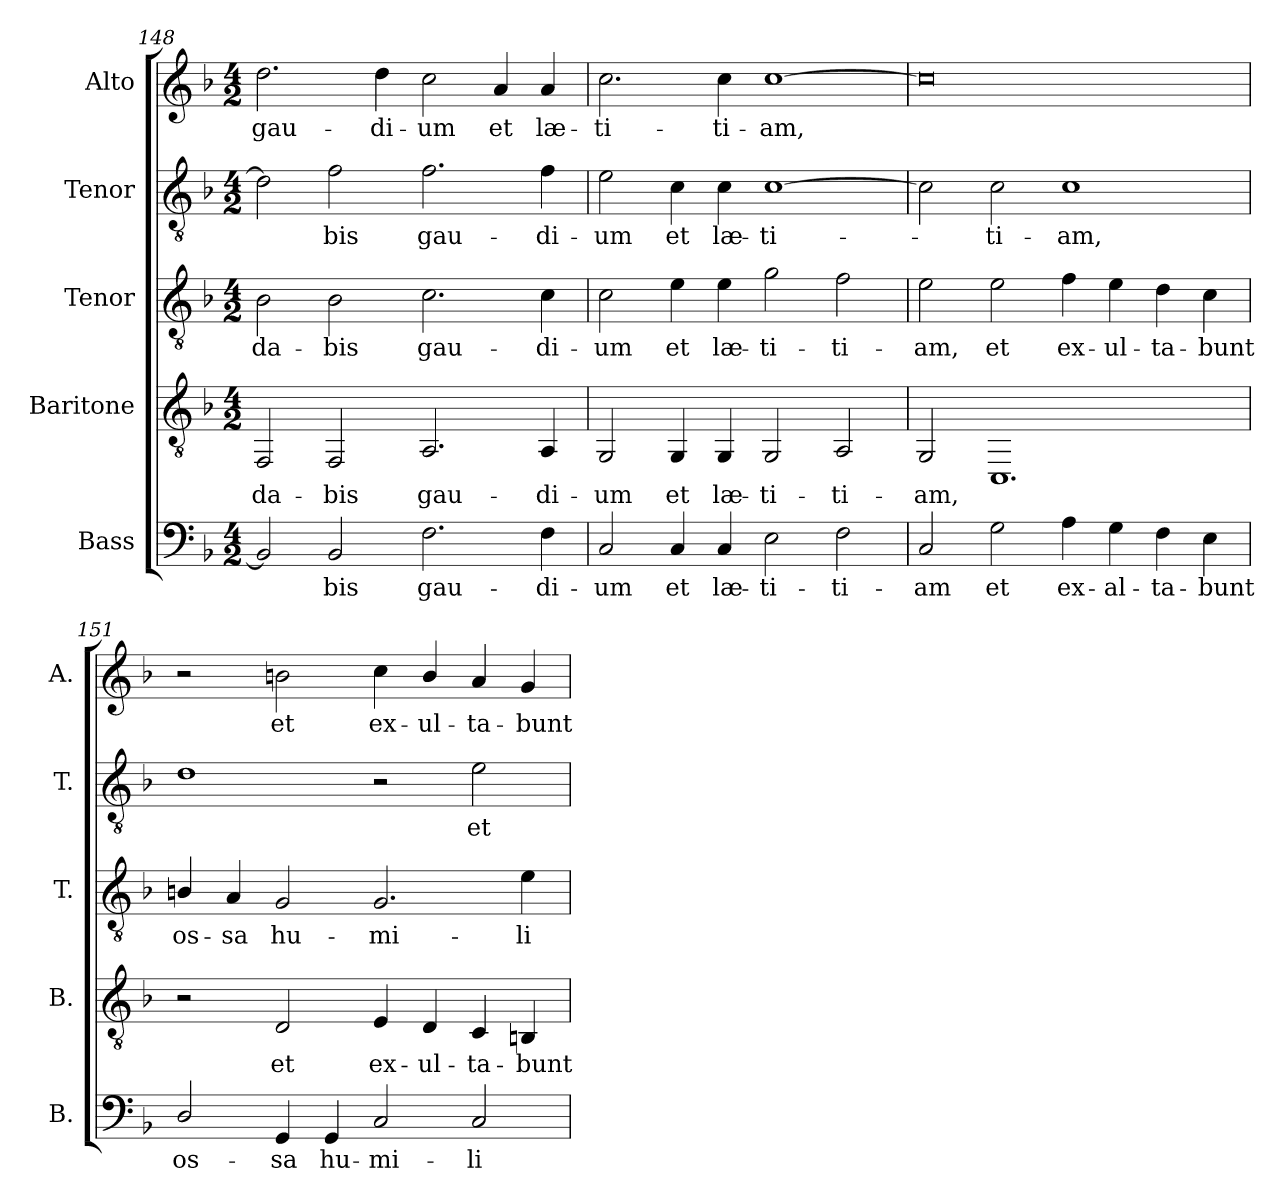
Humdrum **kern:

**kern	**text	**kern	**text	**kern	**text	**kern	**text	**kern	**text
*part5	*part5	*part4	*part4	*part3	*part3	*part2	*part2	*part1	*part1
*staff5	*staff5	*staff4	*staff4	*staff3	*staff3	*staff2	*staff2	*staff1	*staff1
*I"Bass	*	*I"Baritone	*	*I"Tenor	*	*I"Tenor	*	*I"Alto	*
*I'B.	*	*I'B.	*	*I'T.	*	*I'T.	*	*I'A.	*
*clefF4	*	*clefGv2	*	*clefGv2	*	*clefGv2	*	*clefG2	*
*	*	*	*	*ITrd7c12	*	*ITrd7c12	*	*	*
*k[b-]	*	*k[b-]	*	*k[b-]	*	*k[b-]	*	*k[b-]	*
*F:	*	*F:	*	*F:	*	*F:	*	*F:	*
*M4/2	*	*M4/2	*	*M4/2	*	*M4/2	*	*M4/2	*
=148	=148	=148	=148	=148	=148	=148	=148	=148	=148
!	!	!	!LO:LY:b:color=#000000	!	!	!	!	!	!
!	!	!	!	!	!LO:LY:b:color=#000000	!	!	!	!
!	!	!	!	!	!	!	!	!	!LO:LY:b:color=#000000
2BB-i/]	.	2FFi/	da-	2BB-i\	da-	2Di\]	.	2.ddi\	gau-
!	!LO:LY:b:color=#000000	!	!	!	!	!	!	!	!
!	!	!	!LO:LY:b:color=#000000	!	!	!	!	!	!
!	!	!	!	!	!LO:LY:b:color=#000000	!	!	!	!
!	!	!	!	!	!	!	!LO:LY:b:color=#000000	!	!
2BB-i/	-bis	2FFi/	-bis	2BB-i\	-bis	2Fi\	-bis	.	.
!	!	!	!	!	!	!	!	!	!LO:LY:b:color=#000000
.	.	.	.	.	.	.	.	4ddi\	-di-
!	!LO:LY:b:color=#000000	!	!	!	!	!	!	!	!
!	!	!	!LO:LY:b:color=#000000	!	!	!	!	!	!
!	!	!	!	!	!LO:LY:b:color=#000000	!	!	!	!
!	!	!	!	!	!	!	!LO:LY:b:color=#000000	!	!
!	!	!	!	!	!	!	!	!	!LO:LY:b:color=#000000
2.Fi\	gau-	2.AAi/	gau-	2.Ci\	gau-	2.Fi\	gau-	2cci\	-um
!	!	!	!	!	!	!	!	!	!LO:LY:b:color=#000000
.	.	.	.	.	.	.	.	4ai/	et
!	!LO:LY:b:color=#000000	!	!	!	!	!	!	!	!
!	!	!	!LO:LY:b:color=#000000	!	!	!	!	!	!
!	!	!	!	!	!LO:LY:b:color=#000000	!	!	!	!
!	!	!	!	!	!	!	!LO:LY:b:color=#000000	!	!
!	!	!	!	!	!	!	!	!	!LO:LY:b:color=#000000
4Fi\	-di-	4AAi/	-di-	4Ci\	-di-	4Fi\	-di-	4ai/	læ-
!!LO:PB:g=z
=149	=149	=149	=149	=149	=149	=149	=149	=149	=149
!	!LO:LY:b:color=#000000	!	!	!	!	!	!	!	!
!	!	!	!LO:LY:b:color=#000000	!	!	!	!	!	!
!	!	!	!	!	!LO:LY:b:color=#000000	!	!	!	!
!	!	!	!	!	!	!	!LO:LY:b:color=#000000	!	!
!	!	!	!	!	!	!	!	!	!LO:LY:b:color=#000000
2Ci/	-um	2GGi/	-um	2Ci\	-um	2Ei\	-um	2.cci\	-ti-
!	!LO:LY:b:color=#000000	!	!	!	!	!	!	!	!
!	!	!	!LO:LY:b:color=#000000	!	!	!	!	!	!
!	!	!	!	!	!LO:LY:b:color=#000000	!	!	!	!
!	!	!	!	!	!	!	!LO:LY:b:color=#000000	!	!
4Ci/	et	4GGi/	et	4Ei\	et	4Ci\	et	.	.
!	!LO:LY:b:color=#000000	!	!	!	!	!	!	!	!
!	!	!	!LO:LY:b:color=#000000	!	!	!	!	!	!
!	!	!	!	!	!LO:LY:b:color=#000000	!	!	!	!
!	!	!	!	!	!	!	!LO:LY:b:color=#000000	!	!
!	!	!	!	!	!	!	!	!	!LO:LY:b:color=#000000
4Ci/	læ-	4GGi/	læ-	4Ei\	læ-	4Ci\	læ-	4cci\	-ti-
!	!LO:LY:b:color=#000000	!	!	!	!	!	!	!	!
!	!	!	!LO:LY:b:color=#000000	!	!	!	!	!	!
!	!	!	!	!	!LO:LY:b:color=#000000	!	!	!	!
!	!	!	!	!	!	!	!LO:LY:b:color=#000000	!	!
!	!	!	!	!	!	!	!	!	!LO:LY:b:color=#000000
2Ei\	-ti-	2GGi/	-ti-	2Gi\	-ti-	[1Ci	-ti-	[1cci	-am,
!	!LO:LY:b:color=#000000	!	!	!	!	!	!	!	!
!	!	!	!LO:LY:b:color=#000000	!	!	!	!	!	!
!	!	!	!	!	!LO:LY:b:color=#000000	!	!	!	!
2Fi\	-ti-	2AAi/	-ti-	2Fi\	-ti-	.	.	.	.
=150	=150	=150	=150	=150	=150	=150	=150	=150	=150
!	!LO:LY:b:color=#000000	!	!	!	!	!	!	!	!
!	!	!	!LO:LY:b:color=#000000	!	!	!	!	!	!
!	!	!	!	!	!LO:LY:b:color=#000000	!	!	!	!
2Ci/	-am	2GGi/	-am,	2Ei\	-am,	2Ci\]	.	0cci]	.
!	!LO:LY:b:color=#000000	!	!	!	!	!	!	!	!
!	!	!	!	!	!LO:LY:b:color=#000000	!	!	!	!
!	!	!	!	!	!	!	!LO:LY:b:color=#000000	!	!
2Gi\	et	1.CCi	.	2Ei\	et	2Ci\	-ti-	.	.
!	!LO:LY:b:color=#000000	!	!	!	!	!	!	!	!
!	!	!	!	!	!LO:LY:b:color=#000000	!	!	!	!
!	!	!	!	!	!	!	!LO:LY:b:color=#000000	!	!
4Ai\	ex-	.	.	4Fi\	ex-	1Ci	-am,	.	.
!	!LO:LY:b:color=#000000	!	!	!	!	!	!	!	!
!	!	!	!	!	!LO:LY:b:color=#000000	!	!	!	!
4Gi\	-al-	.	.	4Ei\	-ul-	.	.	.	.
!	!LO:LY:b:color=#000000	!	!	!	!	!	!	!	!
!	!	!	!	!	!LO:LY:b:color=#000000	!	!	!	!
4Fi\	-ta-	.	.	4Di\	-ta-	.	.	.	.
!	!LO:LY:b:color=#000000	!	!	!	!	!	!	!	!
!	!	!	!	!	!LO:LY:b:color=#000000	!	!	!	!
4Ei\	-bunt	.	.	4Ci\	-bunt	.	.	.	.
=151	=151	=151	=151	=151	=151	=151	=151	=151	=151
!	!LO:LY:b:color=#000000	!	!	!	!	!	!	!	!
!	!	!	!	!	!LO:LY:b:color=#000000	!	!	!	!
2Di/	os-	2r	.	4BBni/	os-	1Di	.	2r	.
!	!	!	!	!	!LO:LY:b:color=#000000	!	!	!	!
.	.	.	.	4AAi/	-sa	.	.	.	.
!	!LO:LY:b:color=#000000	!	!	!	!	!	!	!	!
!	!	!	!LO:LY:b:color=#000000	!	!	!	!	!	!
!	!	!	!	!	!LO:LY:b:color=#000000	!	!	!	!
!	!	!	!	!	!	!	!	!	!LO:LY:b:color=#000000
4GGi/	-sa	2Di/	et	2GGi/	hu-	.	.	2bni\	et
!	!LO:LY:b:color=#000000	!	!	!	!	!	!	!	!
4GGi/	hu-	.	.	.	.	.	.	.	.
!	!LO:LY:b:color=#000000	!	!	!	!	!	!	!	!
!	!	!	!LO:LY:b:color=#000000	!	!	!	!	!	!
!	!	!	!	!	!LO:LY:b:color=#000000	!	!	!	!
!	!	!	!	!	!	!	!	!	!LO:LY:b:color=#000000
2Ci/	-mi-	4Ei/	ex-	2.GGi/	-mi-	2r	.	4cci\	ex-
!	!	!	!LO:LY:b:color=#000000	!	!	!	!	!	!
!	!	!	!	!	!	!	!	!	!LO:LY:b:color=#000000
.	.	4Di/	-ul-	.	.	.	.	4bi/	-ul-
!	!LO:LY:b:color=#000000	!	!	!	!	!	!	!	!
!	!	!	!LO:LY:b:color=#000000	!	!	!	!	!	!
!	!	!	!	!	!	!	!LO:LY:b:color=#000000	!	!
!	!	!	!	!	!	!	!	!	!LO:LY:b:color=#000000
2Ci/	-li-	4Ci/	-ta-	.	.	2Ei\	et	4ai/	-ta-
!	!	!	!LO:LY:b:color=#000000	!	!	!	!	!	!
!	!	!	!	!	!LO:LY:b:color=#000000	!	!	!	!
!	!	!	!	!	!	!	!	!	!LO:LY:b:color=#000000
.	.	4BBni/	-bunt	4Ei\	-li-	.	.	4gi/	-bunt
=	=	=	=	=	=	=	=	=	=
*-	*-	*-	*-	*-	*-	*-	*-	*-	*-
